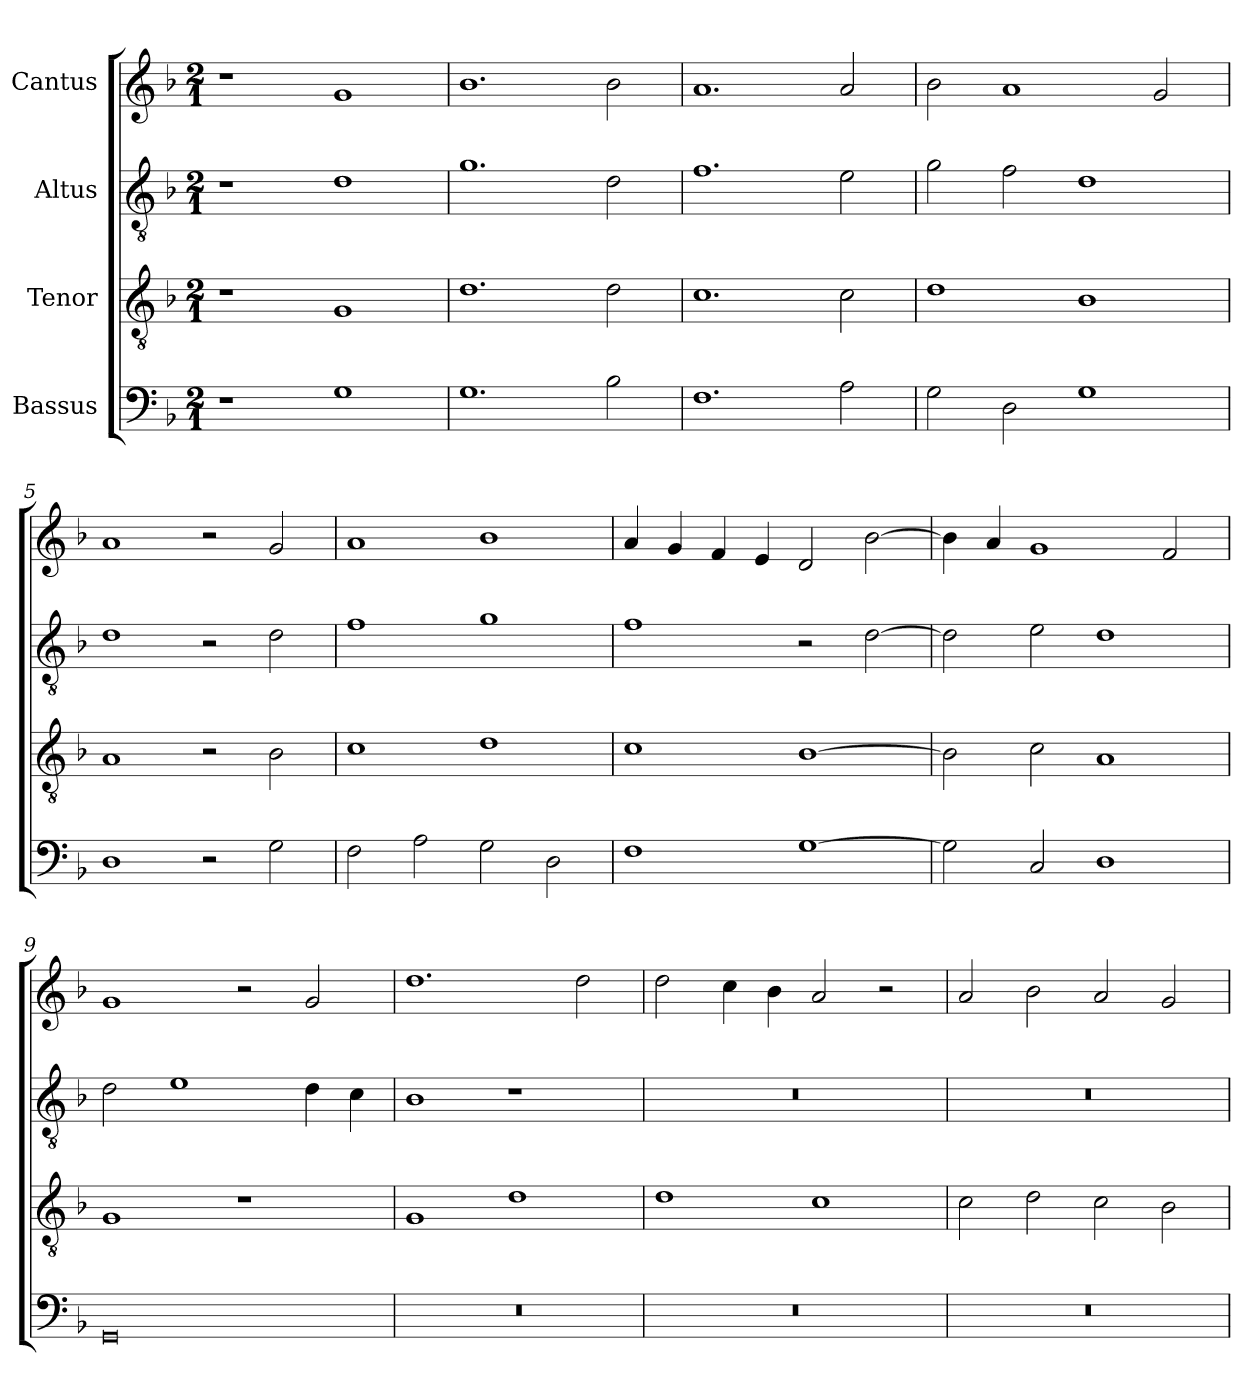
**kern	**kern	**kern	**kern
*part4	*part3	*part2	*part1
*staff4	*staff3	*staff2	*staff1
*I"Bassus	*I"Tenor	*I"Altus	*I"Cantus
!!LO:PB:g=z
*clefF4	*clefGv2	*clefGv2	*clefG2
*	*ITrd7c12	*ITrd7c12	*
*k[b-]	*k[b-]	*k[b-]	*k[b-]
*F:	*F:	*F:	*F:
*M2/1	*M2/1	*M2/1	*M2/1
*MM320	*MM320	*MM320	*MM320
=1	=1	=1	=1
1r	1r	1r	1r
1Gi	1GGi	1Di	1gi
=2	=2	=2	=2
1.Gi	1.Di	1.Gi	1.b-i
2B-i\	2Di\	2Di\	2b-i\
=3	=3	=3	=3
1.Fi	1.Ci	1.Fi	1.ai
2Ai\	2Ci\	2Ei\	2ai/
=4	=4	=4	=4
2Gi\	1Di	2Gi\	2b-i\
2Di\	.	2Fi\	1ai
1Gi	1BB-i	1Di	.
.	.	.	2gi/
=5	=5	=5	=5
1Di	1AAi	1Di	1ai
2r	2r	2r	2r
2Gi\	2BB-i\	2Di\	2gi/
=6	=6	=6	=6
2Fi\	1Ci	1Fi	1ai
2Ai\	.	.	.
2Gi\	1Di	1Gi	1b-i
2Di\	.	.	.
!!LO:LB:g=z
=7	=7	=7	=7
1Fi	1Ci	1Fi	4ai/
.	.	.	4gi/
.	.	.	4fi/
.	.	.	4ei/
[>1Gi	[>1BB-i	2r	2di/
.	.	[>2Di\	[>2b-i\
=8	=8	=8	=8
2Gi\]	2BB-i\]	2Di\]	4b-i\]
.	.	.	4ai/
2Ci/	2Ci\	2Ei\	1gi
1Di	1AAi	1Di	.
.	.	.	2fi/
=9	=9	=9	=9
0GGi	1GGi	2Di\	1gi
.	.	1Ei	.
.	1r	.	2r
.	.	4Di\	2gi/
.	.	4Ci\	.
=10	=10	=10	=10
!LO:N:vis=1	!	!	!
0r	1GGi	1BB-i	1.ddi
.	1Di	1r	.
.	.	.	2ddi\
=11	=11	=11	=11
!LO:N:vis=1	!	!LO:N:vis=1	!
0r	1Di	0r	2ddi\
.	.	.	4cci\
.	.	.	4b-i\
.	1Ci	.	2ai/
.	.	.	2r
!!LO:LB:g=z
=12	=12	=12	=12
!LO:N:vis=1	!	!LO:N:vis=1	!
0r	2Ci\	0r	2ai/
.	2Di\	.	2b-i\
.	2Ci\	.	2ai/
.	2BB-i\	.	2gi/
=	=	=	=
*-	*-	*-	*-
